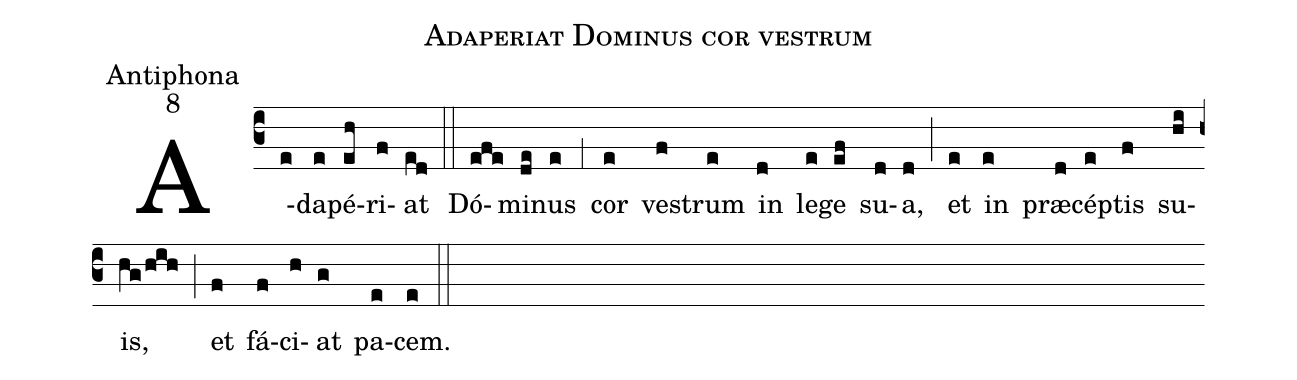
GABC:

name:Adaperiat Dominus cor vestrum;
office-part:Antiphona;
mode:8;
%%
(c3) A(e)da(e)pé(eh)ri(f)at(ed) (::) Dó(efe)mi(de)nus(e) (;1) cor(e) ve(f)strum(e) in(d) le(e)ge(ef) su(d)a,(d) (;) et(e) in(e) præ(d)cép(e)tis(f) su(hi)is,(hg/hih) (;) et(f) fá(f)ci(h)at(g) pa(e)cem.(e) (::)
